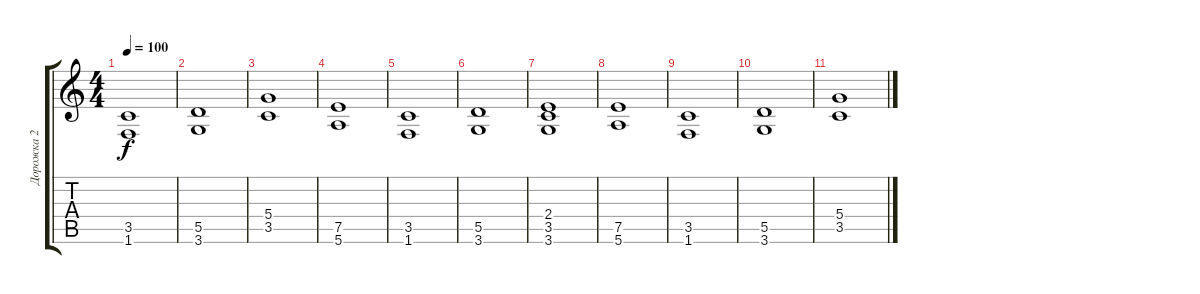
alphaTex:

\track ("Дорожка 2" "Дорожка 2") {instrument distortionguitar}
\staff {score tabs}
\tuning (E4 B3 G3 D3 A2 E2) {hide}
\ts (4 4)
\tempo 100
\clef g2
\ks c
(3.5 1.6).1{dy f} |
(5.5 3.6).1 |
(5.4 3.5).1 |
(7.5 5.6).1 |
(3.5 1.6).1 |
(5.5 3.6).1 |
(2.4 3.5 3.6).1 |
(7.5 5.6).1 |
(3.5 1.6).1 |
(5.5 3.6).1 |
(5.4 3.5).1
